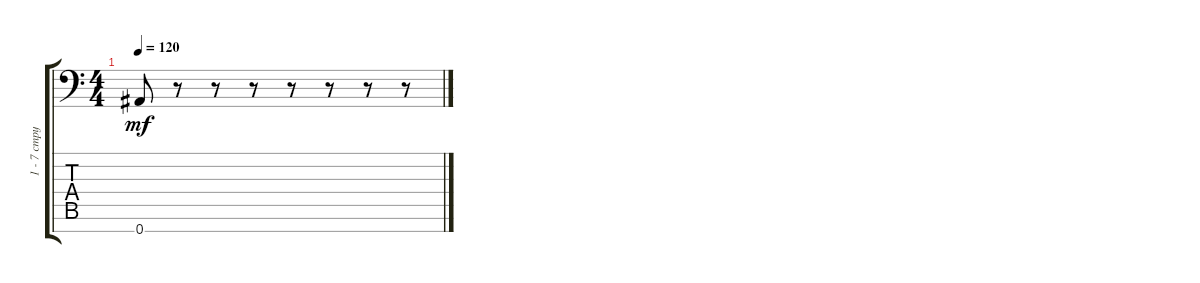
\track ("1 - 7 струны" "1 - 7 стру") {instrument distortionguitar}
\staff {score tabs}
\tuning (Eb4 Bb3 F3 Eb3 Bb2 F2 Bb1) {hide}
\ts (4 4)
\tempo 120
\clef f4
\ks c
0.7.8{dy mf} r.8 r.8 r.8 r.8 r.8 r.8 r.8
